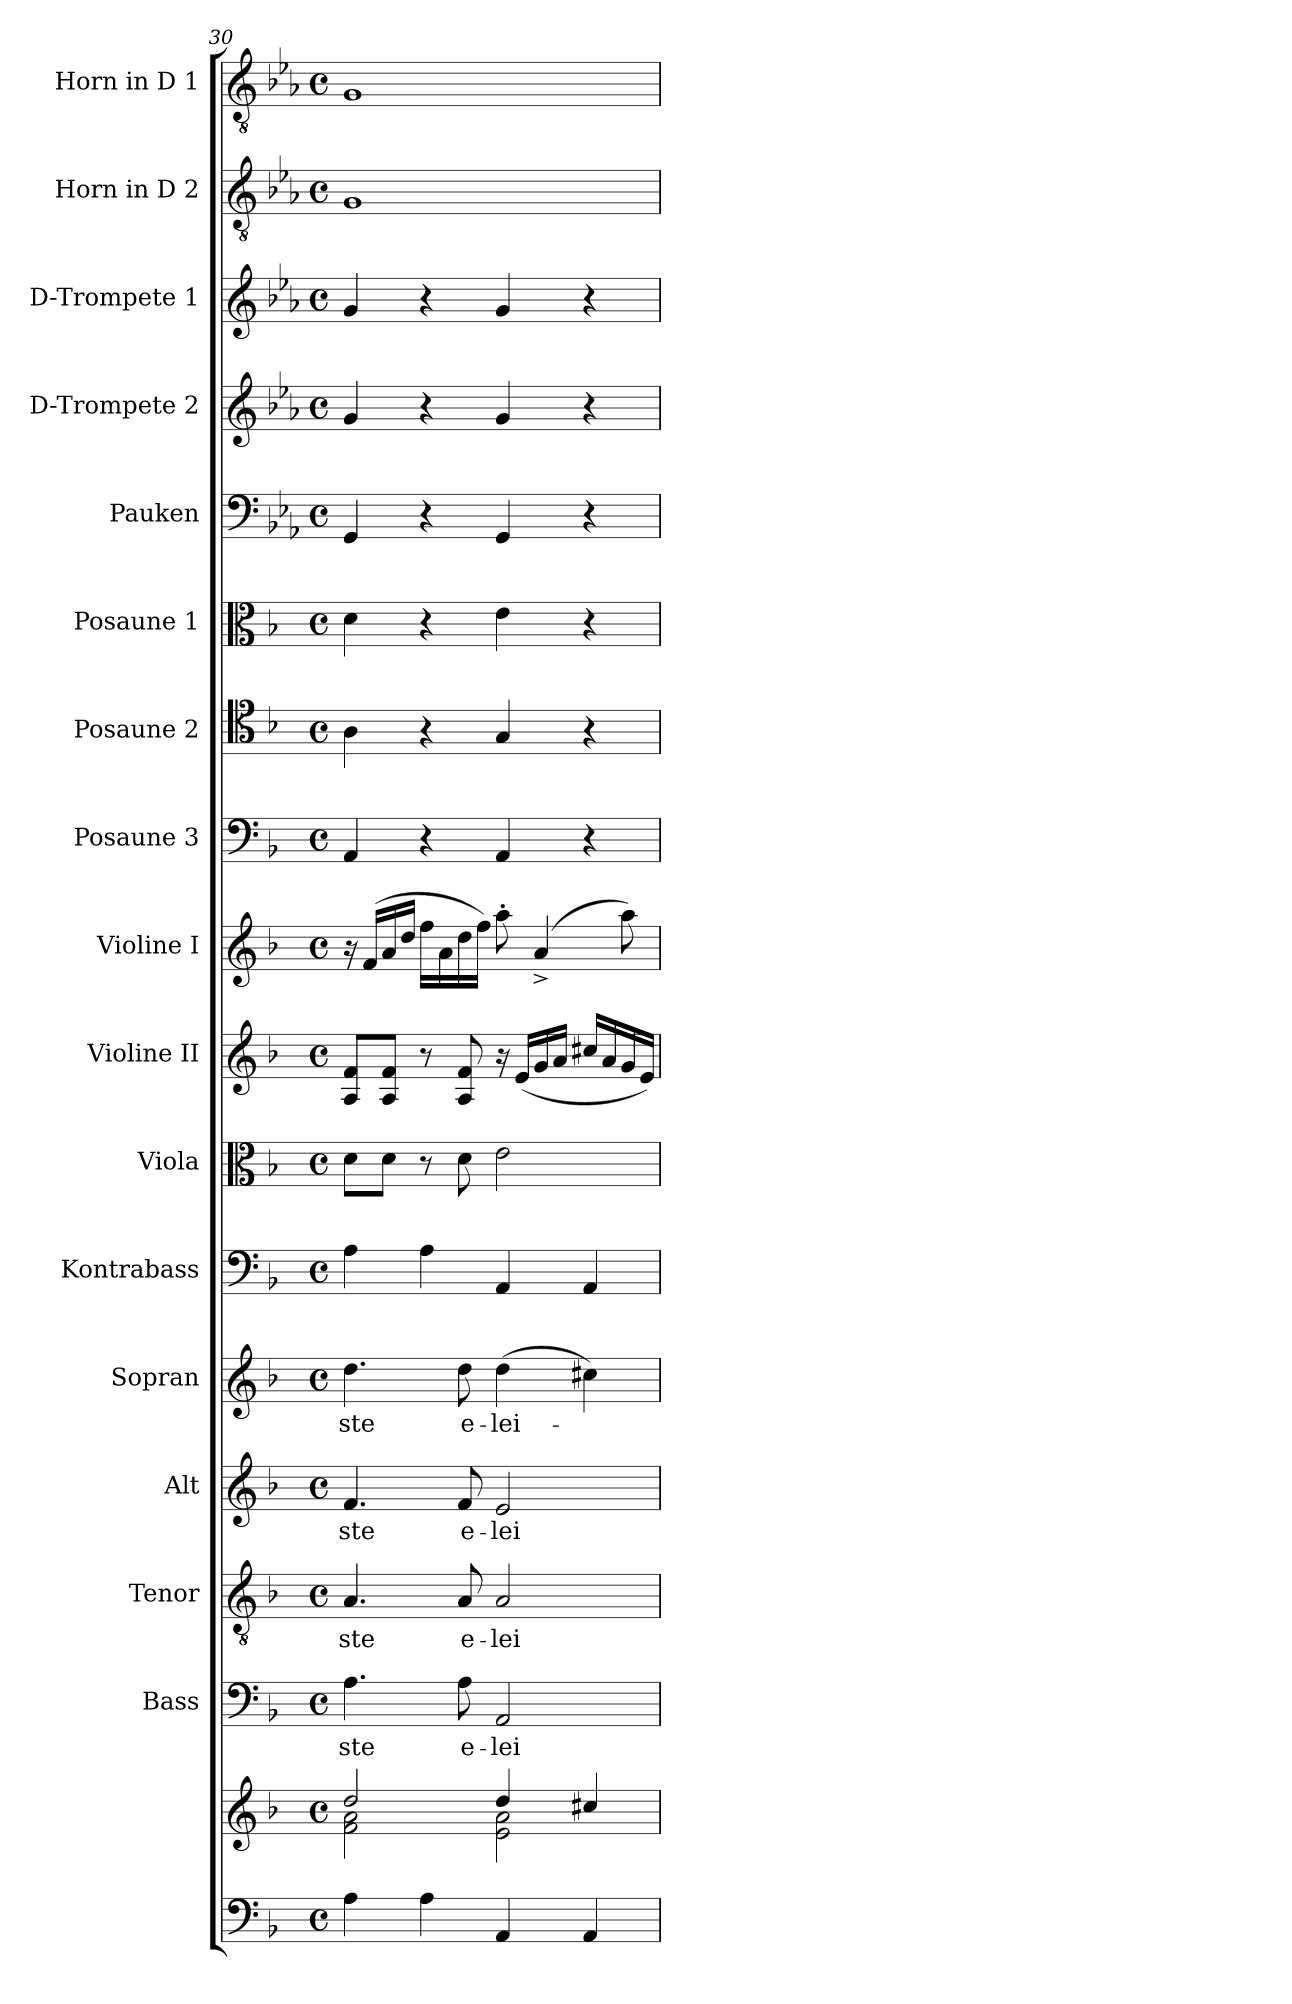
**kern	**kern	**kern	**text	**kern	**text	**kern	**text	**kern	**text	**kern	**kern	**kern	**kern	**kern	**kern	**kern	**kern	**kern	**kern	**kern	**kern
*part17	*part17	*part16	*part16	*part15	*part15	*part14	*part14	*part13	*part13	*part12	*part11	*part10	*part9	*part8	*part7	*part6	*part5	*part4	*part3	*part2	*part1
*staff18	*staff17	*staff16	*staff16	*staff15	*staff15	*staff14	*staff14	*staff13	*staff13	*staff12	*staff11	*staff10	*staff9	*staff8	*staff7	*staff6	*staff5	*staff4	*staff3	*staff2	*staff1
*	*	*I"Bass	*	*I"Tenor	*	*I"Alt	*	*I"Sopran	*	*I"Kontrabass	*I"Viola	*I"Violine II	*I"Violine I	*I"Posaune 3	*I"Posaune 2	*I"Posaune 1	*I"Pauken	*I"D-Trompete 2	*I"D-Trompete 1	*I"Horn in D 2	*I"Horn in D 1
*	*	*I'B.	*	*I'T.	*	*I'A.	*	*I'S.	*	*I'Kb.	*I'Vla.	*I'Vl. II	*I'Vl. I	*I'Pos. 3	*I'Pos. 2	*I'Pos. 1	*I'Pk.	*I'D Trp. 2	*I'D Trp. 1	*I'Hrn. 2	*I'Hrn. 1
*clefF4	*clefG2	*clefF4	*	*clefGv2	*	*clefG2	*	*clefG2	*	*clefF4	*clefC3	*clefG2	*clefG2	*clefF4	*clefC4	*clefC3	*clefF4	*clefG2	*clefG2	*clefGv2	*clefGv2
*	*	*	*	*	*	*	*	*	*	*ITrd7c12	*	*	*	*	*	*	*ITrd-1c-2	*ITrd-1c-2	*ITrd-1c-2	*ITrd-1c-2	*ITrd-1c-2
*k[b-]	*k[b-]	*k[b-]	*	*k[b-]	*	*k[b-]	*	*k[b-]	*	*k[b-]	*k[b-]	*k[b-]	*k[b-]	*k[b-]	*k[b-]	*k[b-]	*k[b-]	*k[b-]	*k[b-]	*k[b-]	*k[b-]
*F:	*F:	*F:	*	*F:	*	*F:	*	*F:	*	*F:	*F:	*F:	*F:	*F:	*F:	*F:	*F:	*F:	*F:	*F:	*F:
*M4/4	*M4/4	*M4/4	*	*M4/4	*	*M4/4	*	*M4/4	*	*M4/4	*M4/4	*M4/4	*M4/4	*M4/4	*M4/4	*M4/4	*M4/4	*M4/4	*M4/4	*M4/4	*M4/4
*met(c)	*met(c)	*met(c)	*	*met(c)	*	*met(c)	*	*met(c)	*	*met(c)	*met(c)	*met(c)	*met(c)	*met(c)	*met(c)	*met(c)	*met(c)	*met(c)	*met(c)	*met(c)	*met(c)
=30	=30	=30	=30	=30	=30	=30	=30	=30	=30	=30	=30	=30	=30	=30	=30	=30	=30	=30	=30	=30	=30
*	*^	*	*	*	*	*	*	*	*	*	*	*	*	*	*	*	*	*	*	*	*
!	!	!	!	!LO:LY:b	!	!LO:LY:b	!	!LO:LY:b	!	!LO:LY:b	!	!	!	!	!	!	!	!	!	!	!	!
4A\	2dd/	2f\ 2a\	4.A\	-ste	4.A/	-ste	4.f/	-ste	4.dd\	-ste	4AA\	8d\L	8A/ 8f/L	16r	4AA/	4A\	4d\	4AA/	4a/	4a/	1A	1A
.	.	.	.	.	.	.	.	.	.	.	.	.	.	(>16f/LL	.	.	.	.	.	.	.	.
.	.	.	.	.	.	.	.	.	.	.	.	8d\J	8A/ 8f/J	16a/	.	.	.	.	.	.	.	.
.	.	.	.	.	.	.	.	.	.	.	.	.	.	16dd/JJ	.	.	.	.	.	.	.	.
4A\	.	.	.	.	.	.	.	.	.	.	4AA\	8r	8r	16ff\LL	4r	4r	4r	4r	4r	4r	.	.
.	.	.	.	.	.	.	.	.	.	.	.	.	.	16a\	.	.	.	.	.	.	.	.
!	!	!	!	!LO:LY:b	!	!LO:LY:b	!	!LO:LY:b	!	!LO:LY:b	!	!	!	!	!	!	!	!	!	!	!	!
.	.	.	8A\	e-	8A/	e-	8f/	e-	8dd\	e-	.	8d\	8A/ 8f/	16dd\	.	.	.	.	.	.	.	.
.	.	.	.	.	.	.	.	.	.	.	.	.	.	16ff\JJ)	.	.	.	.	.	.	.	.
!	!	!	!	!LO:LY:b	!	!LO:LY:b	!	!LO:LY:b	!	!LO:LY:b	!	!	!	!	!	!	!	!	!	!	!	!
4AA/	4dd/	2e\ 2a\	2AA/	-lei-	2A/	-lei-	2e/	-lei-	(>4dd\	-lei-	4AAA/	2e\	16r	8aa'>\	4AA/	4G/	4e\	4AA/	4a/	4a/	.	.
.	.	.	.	.	.	.	.	.	.	.	.	.	(<16e/LL	.	.	.	.	.	.	.	.	.
.	.	.	.	.	.	.	.	.	.	.	.	.	16g/	(4a^</	.	.	.	.	.	.	.	.
.	.	.	.	.	.	.	.	.	.	.	.	.	16a/JJ	.	.	.	.	.	.	.	.	.
4AA/	4cc#X/	.	.	.	.	.	.	.	4cc#X\)	.	4AAA/	.	16cc#X/LL	.	4r	4r	4r	4r	4r	4r	.	.
.	.	.	.	.	.	.	.	.	.	.	.	.	16a/	.	.	.	.	.	.	.	.	.
.	.	.	.	.	.	.	.	.	.	.	.	.	16g/	8aa\)	.	.	.	.	.	.	.	.
.	.	.	.	.	.	.	.	.	.	.	.	.	16e/JJ)	.	.	.	.	.	.	.	.	.
*	*v	*v	*	*	*	*	*	*	*	*	*	*	*	*	*	*	*	*	*	*	*	*
=	=	=	=	=	=	=	=	=	=	=	=	=	=	=	=	=	=	=	=	=	=
*-	*-	*-	*-	*-	*-	*-	*-	*-	*-	*-	*-	*-	*-	*-	*-	*-	*-	*-	*-	*-	*-
